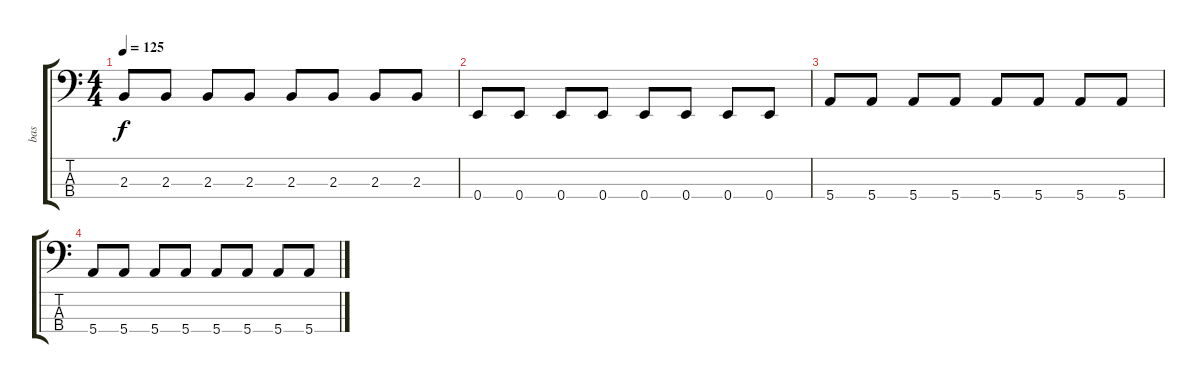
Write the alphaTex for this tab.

\track ("bas" "bas") {instrument electricbassfinger}
\staff {score tabs}
\tuning (G2 D2 A1 E1) {hide}
\ts (4 4)
\tempo 125
\clef f4
\ks c
2.3.8{dy f volume 6} 2.3.8 2.3.8 2.3.8 2.3.8 2.3.8 2.3.8 2.3.8 |
0.4.8 0.4.8 0.4.8 0.4.8 0.4.8 0.4.8 0.4.8 0.4.8 |
5.4.8 5.4.8 5.4.8 5.4.8 5.4.8 5.4.8 5.4.8 5.4.8 |
5.4.8 5.4.8 5.4.8 5.4.8 5.4.8 5.4.8 5.4.8 5.4.8
